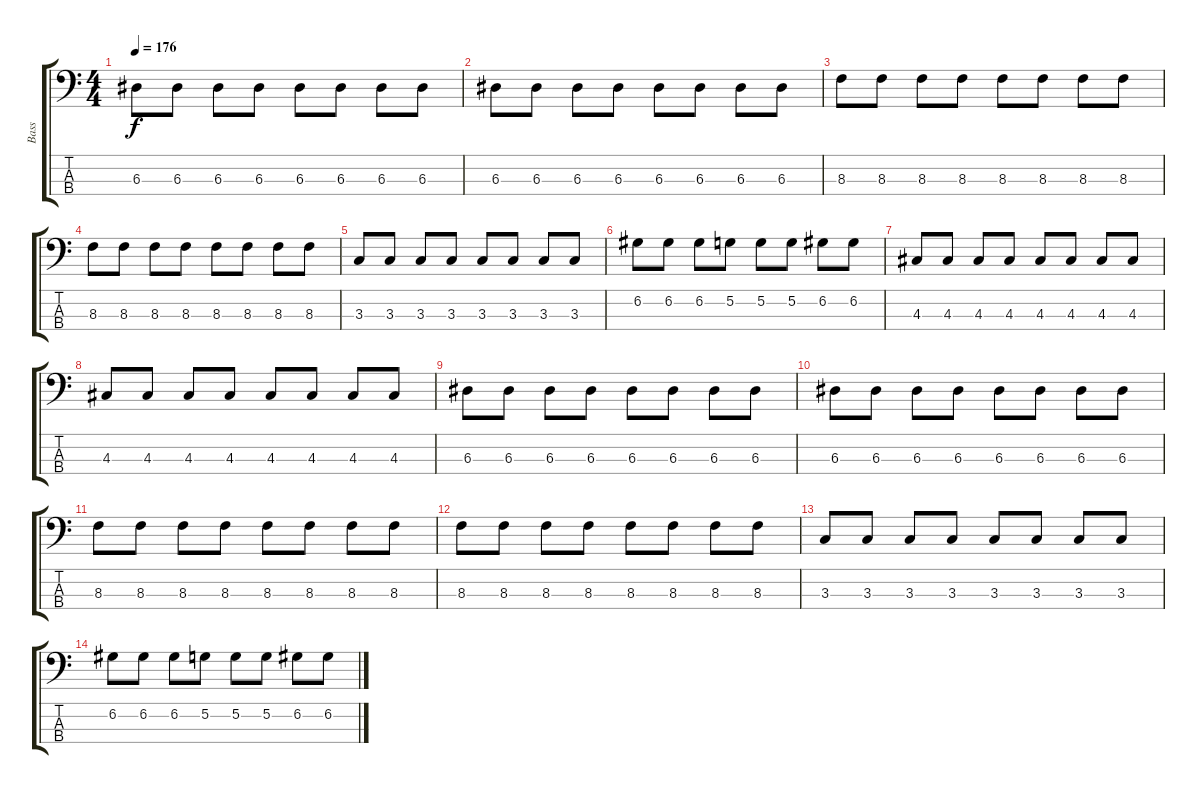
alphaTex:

\track ("Bass" "Bass") {instrument electricbasspick}
\staff {score tabs}
\tuning (G2 D2 A1 D1) {hide}
\ts (4 4)
\tempo 176
\clef f4
\ks c
6.3.8{dy f} 6.3.8 6.3.8 6.3.8 6.3.8 6.3.8 6.3.8 6.3.8 |
6.3.8 6.3.8 6.3.8 6.3.8 6.3.8 6.3.8 6.3.8 6.3.8 |
8.3.8 8.3.8 8.3.8 8.3.8 8.3.8 8.3.8 8.3.8 8.3.8 |
8.3.8 8.3.8 8.3.8 8.3.8 8.3.8 8.3.8 8.3.8 8.3.8 |
3.3.8 3.3.8 3.3.8 3.3.8 3.3.8 3.3.8 3.3.8 3.3.8 |
6.2.8 6.2.8 6.2.8 5.2.8 5.2.8 5.2.8 6.2.8 6.2.8 |
4.3.8 4.3.8 4.3.8 4.3.8 4.3.8 4.3.8 4.3.8 4.3.8 |
4.3.8 4.3.8 4.3.8 4.3.8 4.3.8 4.3.8 4.3.8 4.3.8 |
6.3.8 6.3.8 6.3.8 6.3.8 6.3.8 6.3.8 6.3.8 6.3.8 |
6.3.8 6.3.8 6.3.8 6.3.8 6.3.8 6.3.8 6.3.8 6.3.8 |
8.3.8 8.3.8 8.3.8 8.3.8 8.3.8 8.3.8 8.3.8 8.3.8 |
8.3.8 8.3.8 8.3.8 8.3.8 8.3.8 8.3.8 8.3.8 8.3.8 |
3.3.8 3.3.8 3.3.8 3.3.8 3.3.8 3.3.8 3.3.8 3.3.8 |
6.2.8 6.2.8 6.2.8 5.2.8 5.2.8 5.2.8 6.2.8 6.2.8
